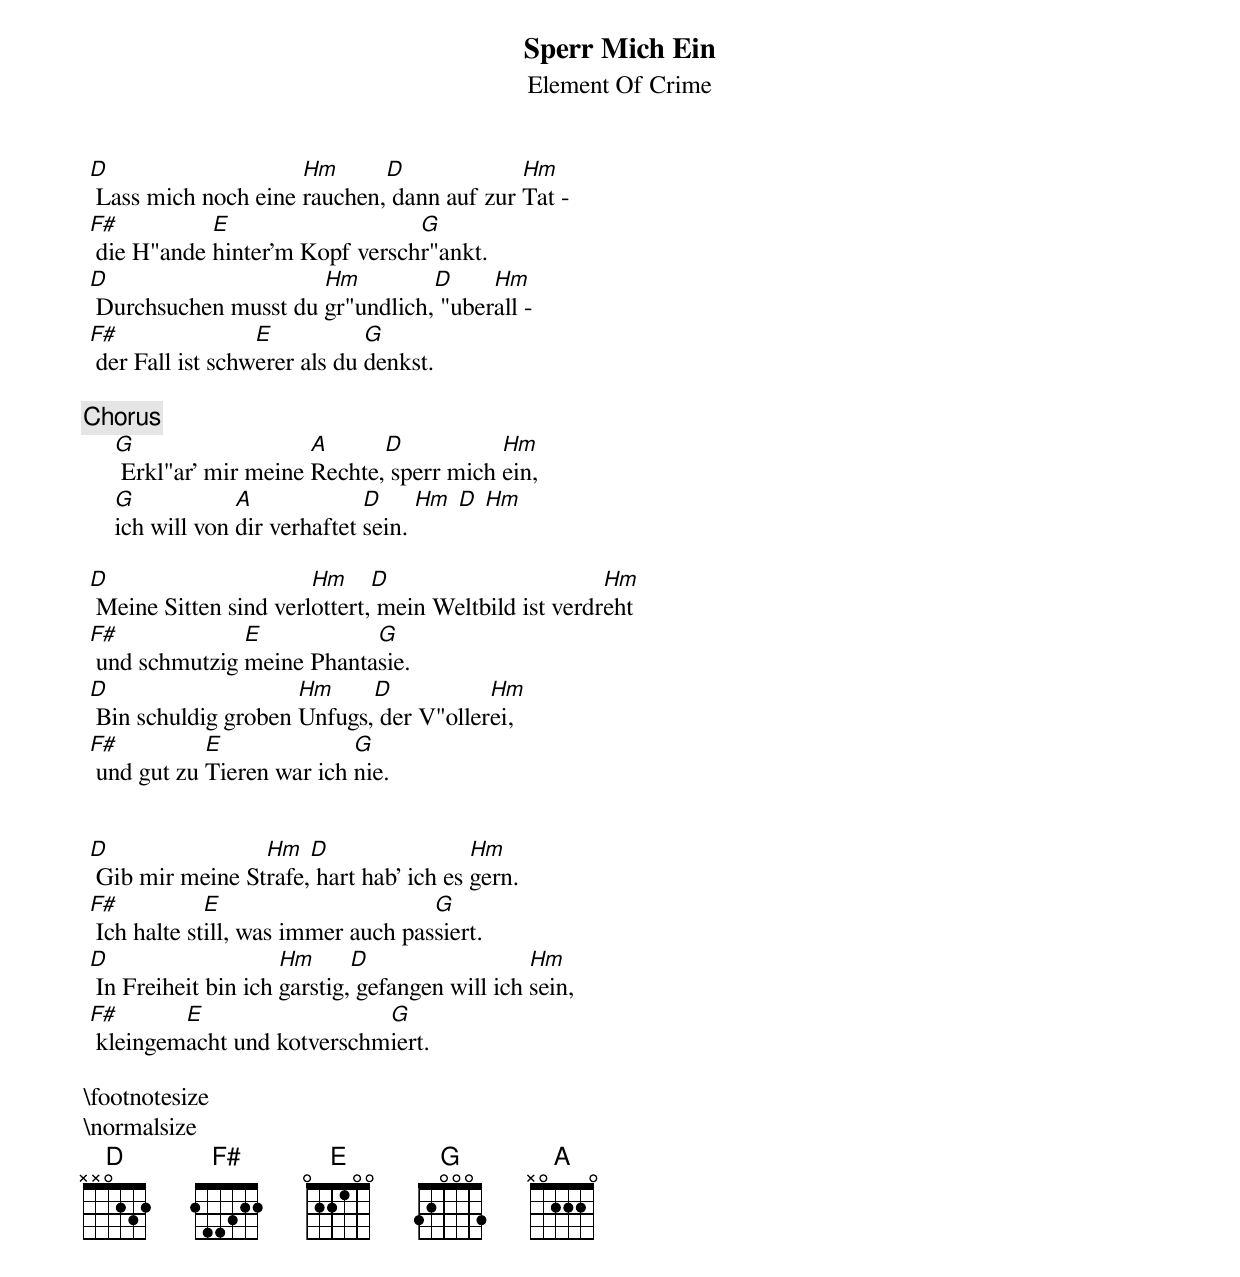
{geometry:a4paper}
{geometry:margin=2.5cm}
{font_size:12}
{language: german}
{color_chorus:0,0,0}

{title: Sperr Mich Ein}
{subtitle: Element Of Crime}

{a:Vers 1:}
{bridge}
	[D] Lass mich noch eine [Hm]rauchen,[D] dann auf zur [Hm]Tat -
	[F#] die H"ande [E]hinter'm Kopf versch[G]r"ankt.
	[D] Durchsuchen musst du [Hm]gr"undlich,[D] "uber[Hm]all -
	[F#] der Fall ist schw[E]erer als du [G]denkst.
{/bridge}

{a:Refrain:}
{chorus}
     [G] Erkl"ar' mir meine [A]Rechte,[D] sperr mich [Hm]ein,
     [G]ich will von [A]dir verhaftet [D]sein. [Hm] [D] [Hm]
{/chorus}

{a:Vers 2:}
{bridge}
	[D] Meine Sitten sind verl[Hm]ottert,[D] mein Weltbild ist verdr[Hm]eht
	[F#] und schmutzig [E]meine Phanta[G]sie.
	[D] Bin schuldig groben [Hm]Unfugs,[D] der V"oller[Hm]ei,
	[F#] und gut zu [E]Tieren war ich [G]nie.
{/bridge}

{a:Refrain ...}

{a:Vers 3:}
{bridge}
	[D] Gib mir meine St[Hm]rafe,[D] hart hab' ich es [Hm]gern.
	[F#] Ich halte st[E]ill, was immer auch pas[G]siert.
	[D] In Freiheit bin ich [Hm]garstig,[D] gefangen will ich [Hm]sein,
	[F#] kleingem[E]acht und kotverschm[G]iert.
{/bridge}

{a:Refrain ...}
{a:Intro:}
\footnotesize
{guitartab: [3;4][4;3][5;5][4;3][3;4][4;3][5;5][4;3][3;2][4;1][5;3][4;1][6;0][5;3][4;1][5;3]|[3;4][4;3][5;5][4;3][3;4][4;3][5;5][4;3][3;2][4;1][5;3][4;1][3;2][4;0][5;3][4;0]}
\normalsize
